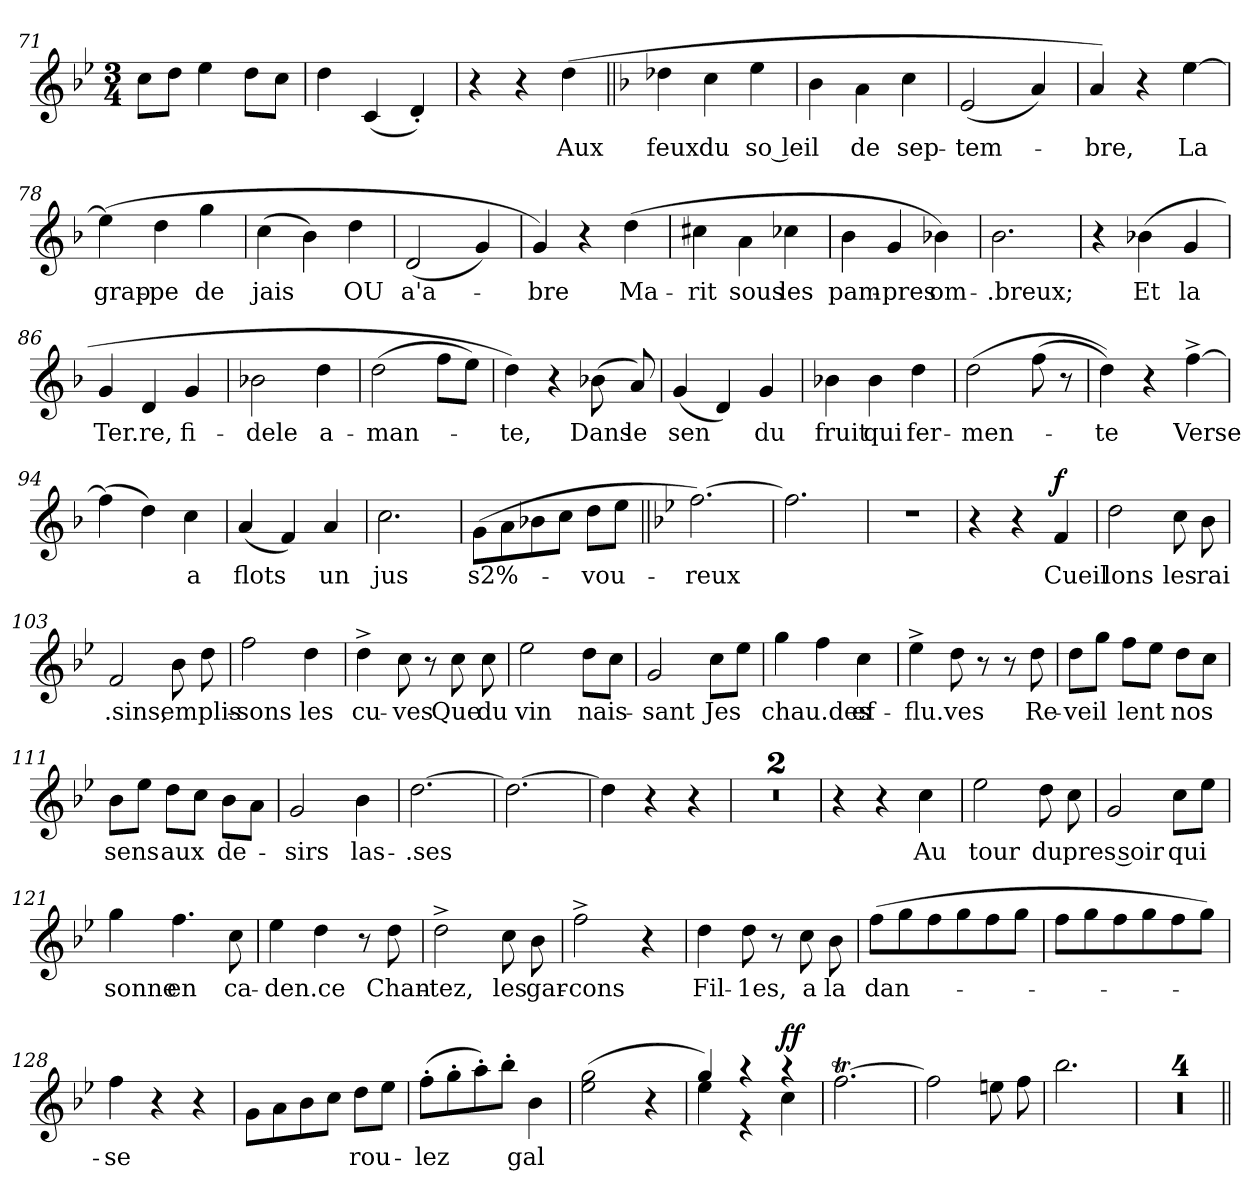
**kern	**text	**dynam
*part1	*part1	*part1
*staff1	*staff1	*staff1
!!LO:LB:g=z
*clefG2	*	*
*k[b-e-]	*	*
*B-:	*	*
*M3/4	*	*
=71	=71	=71
8cc\L	.	.
8dd\J	.	.
4ee-\	.	.
8dd\L	.	.
8cc\J	.	.
=72	=72	=72
4dd\	.	.
(4c/	.	.
4d'/)	.	.
=73	=73	=73
4r	.	.
4r	.	.
(4dd\	Aux	dolce
=74||	=74||	=74||
*k[b-]	*	*
4dd-X\	feux	.
4cc\	du	.
4ee\	so leil	.
=75	=75	=75
4b-\	.	.
4a\	de	.
4cc\	sep-	.
=76	=76	=76
(2e/	tem-	.
4a/)	.	.
=77	=77	=77
4a/)	bre,	.
4r	.	.
[4ee\	La	.
!!LO:LB:g=z
=78	=78	=78
(4ee\]	grap-	.
4dd\	pe	.
4gg\	de	.
=79	=79	=79
(4cc\	jais	.
4b-\)	.	.
4dd\	OU	.
=80	=80	=80
(2d/	a'a-	.
4g/)	.	.
=81	=81	=81
4g/)	bre	.
4r	.	.
(4dd\	Ma-	.
=82	=82	=82
4cc#X\	rit	.
4a\	sous	.
4cc-X\	les	.
=83	=83	=83
4b-\	pam-	.
4g/	pres	.
4b-X\)	om-	.
!!LO:LB:g=z
=84	=84	=84
2.b-\	.breux;	.
=85	=85	=85
4r	.	.
(4b-X\	Et	.
4g/	la	.
=86	=86	=86
4g/	Ter.re,	.
4d/	.	.
4g/	fi-	.
=87	=87	=87
2b-X\	dele	.
4dd\	a-	.
=88	=88	=88
(2dd\	man-	.
8ff\L	.	.
8ee\J)	.	.
=89	=89	=89
4dd\)	te,	.
4r	.	.
(8b-X\	Dans	.
8a/)	le	.
!!LO:LB:g=z
=90	=90	=90
((4g/	sen	.
4d/)	.	.
4g/	du	.
=91	=91	=91
4b-X\	fruit	.
4b-\	qui	.
4dd\	fer-	.
=92	=92	=92
(2dd\	men-	.
(8ff\	.	.
8r	.	.
=93	=93	=93
4dd\))	te	.
4r	.	.
[4ff^\	Verse	.
=94	=94	=94
(4ff\]	.	.
4dd\)	.	.
4cc\	a	.
=95	=95	=95
(4a/	flots	.
4f/)	.	.
4a/	un	.
=96	=96	=96
2.cc\	jus	.
!!LO:LB:g=z
=97	=97	=97
(8g\L	s2%-	.
8a\	.	.
8b-X\	.	.
8cc\J	.	.
8dd\L	vou-	.
8ee\J	.	.
=98||	=98||	=98||
*k[b-e-]	*	*
[2.ff\)	reux	.
=99	=99	=99
2.ff\]	.	.
=100	=100	=100
2.r	.	.
=101	=101	=101
4r	.	.
4r	.	.
4f/	Cueil	f
=102	=102	=102
2dd\	lons	.
8cc\	les	.
8b-\	rai	.
!!LO:LB:g=z
=103	=103	=103
2f/	.sins,	.
8b-\	emplis-	.
8dd\	.	.
=104	=104	=104
2ff\	sons	.
4dd\	les	.
=105	=105	=105
4dd^\	cu-	.
8cc\	ves	.
8r	.	.
8cc\	Que	.
8cc\	du	.
=106	=106	=106
2ee-\	vin	.
8dd\L	nais-	.
8cc\J	.	.
=107	=107	=107
2g/	sant	.
8cc\L	Jes	.
8ee-\J	.	.
!!LO:LB:g=z
=108	=108	=108
4gg\	chau.des	.
4ff\	.	.
4cc\	ef-	.
=109	=109	=109
4ee-^\	flu.ves	.
8dd\	.	.
8r	.	.
8r	.	.
8dd\	Re-	.
=110	=110	=110
8dd\L	veil	.
8gg\J	.	.
8ff\L	lent	.
8ee-\J	.	.
8dd\L	nos	.
8cc\J	.	.
=111	=111	=111
8b-\L	sens	.
8ee-\J	.	.
8dd\L	aux	.
8cc\J	.	.
8b-\L	de-	.
8a\J	.	.
=112	=112	=112
2g/	sirs	.
4b-\	las-	.
!!LO:LB:g=z
=113	=113	=113
[2.dd\	.ses	.
=114	=114	=114
2.dd\_	.	.
=115	=115	=115
4dd\]	.	.
4r	.	.
4r	.	.
=116	=116	=116
2.r	.	.
=117	=117	=117
2.r	.	.
=118	=118	=118
4r	.	.
4r	.	.
4cc\	Au	.
=119	=119	=119
2ee-\	tour	.
8dd\	du	.
8cc\	pres soir	.
=120	=120	=120
2g/	.	.
8cc\L	qui	.
8ee-\J	.	.
!!LO:LB:g=z
=121	=121	=121
4gg\	sonne	.
4.ff\	en	.
8cc\	ca-	.
=122	=122	=122
4ee-\	den.ce	.
4dd\	.	.
8r	.	.
8dd\	Chan-	.
=123	=123	=123
2dd^\	tez,	.
8cc\	les	.
8b-\	gar-	.
=124	=124	=124
2ff^\	cons	.
4r	.	.
=125	=125	=125
4dd\	Fil-	.
8dd\	1es,	.
8r	.	.
8cc\	a	.
8b-\	la	.
!!LO:LB:g=z
=126	=126	=126
(8ff\L	dan-	.
8gg\	.	.
8ff\	.	.
8gg\	.	.
8ff\	.	.
8gg\J	.	.
=127	=127	=127
8ff\L	.	.
8gg\	.	.
8ff\	.	.
8gg\	.	.
8ff\	.	.
8gg\J)	.	.
=128	=128	=128
4ff\	se	.
4r	.	.
4r	.	.
=129	=129	=129
8g\L	.	.
8a\	.	.
8b-\	.	.
8cc\J	.	.
8dd\L	rou-	.
8ee-\J	.	.
=130	=130	=130
(8ff'\L	lez	.
8gg'\	.	.
8aa'\)	.	.
8bb-'\J	.	.
4b-\	gal	.
!!LO:LB:g=z
=131	=131	=131
(2ee-\ 2gg\	.	.
4r	.	.
=132	=132	=132
*^	*	*
4gg/)	4ee-\	.	.
4r	4r	.	.
4r	4cc\	.	ff
*v	*v	*	*
=133	=133	=133
[2.ffT\	.	.
=134	=134	=134
2ff\]	.	.
8een\	.	.
8ff\	.	.
=135	=135	=135
2.bb-\	.	.
=136	=136	=136
2.r	.	.
=137	=137	=137
2.r	.	.
=138	=138	=138
2.r	.	.
=139	=139	=139
2.r	.	.
=||	=||	=||
*-	*-	*-
